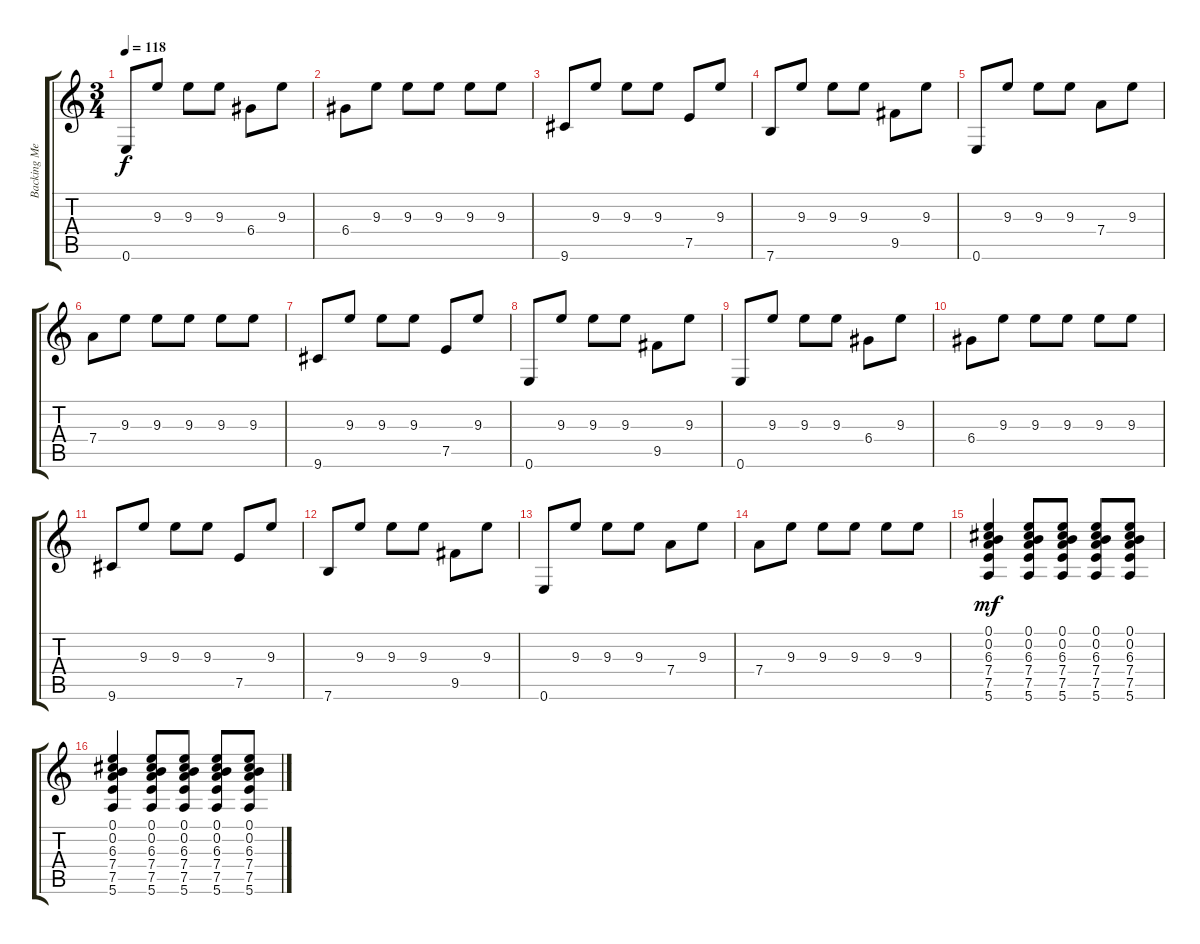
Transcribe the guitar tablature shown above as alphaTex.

\track ("Backing Melody" "Backing Me") {instrument acousticguitarsteel}
\staff {score tabs}
\tuning (E4 B3 G3 D3 A2 E2) {hide}
\ts (3 4)
\tempo 118
\clef g2
\ks c
0.6.8{dy f} 9.3.8 9.3.8 9.3.8 6.4.8 9.3.8 |
6.4.8 9.3.8 9.3.8 9.3.8 9.3.8 9.3.8 |
9.6.8 9.3.8 9.3.8 9.3.8 7.5.8 9.3.8 |
7.6.8 9.3.8 9.3.8 9.3.8 9.5.8 9.3.8 |
0.6.8 9.3.8 9.3.8 9.3.8 7.4.8 9.3.8 |
7.4.8 9.3.8 9.3.8 9.3.8 9.3.8 9.3.8 |
9.6.8 9.3.8 9.3.8 9.3.8 7.5.8 9.3.8 |
0.6.8 9.3.8 9.3.8 9.3.8 9.5.8 9.3.8 |
0.6.8 9.3.8 9.3.8 9.3.8 6.4.8 9.3.8 |
6.4.8 9.3.8 9.3.8 9.3.8 9.3.8 9.3.8 |
9.6.8 9.3.8 9.3.8 9.3.8 7.5.8 9.3.8 |
7.6.8 9.3.8 9.3.8 9.3.8 9.5.8 9.3.8 |
0.6.8 9.3.8 9.3.8 9.3.8 7.4.8 9.3.8 |
7.4.8 9.3.8 9.3.8 9.3.8 9.3.8 9.3.8 |
(0.1 0.2 6.3 7.4 7.5 5.6).4{dy mf} (0.1 0.2 6.3 7.4 7.5 5.6).8 (0.1 0.2 6.3 7.4 7.5 5.6).8 (0.1 0.2 6.3 7.4 7.5 5.6).8 (0.1 0.2 6.3 7.4 7.5 5.6).8 |
(0.1 0.2 6.3 7.4 7.5 5.6).4 (0.1 0.2 6.3 7.4 7.5 5.6).8 (0.1 0.2 6.3 7.4 7.5 5.6).8 (0.1 0.2 6.3 7.4 7.5 5.6).8 (0.1 0.2 6.3 7.4 7.5 5.6).8
